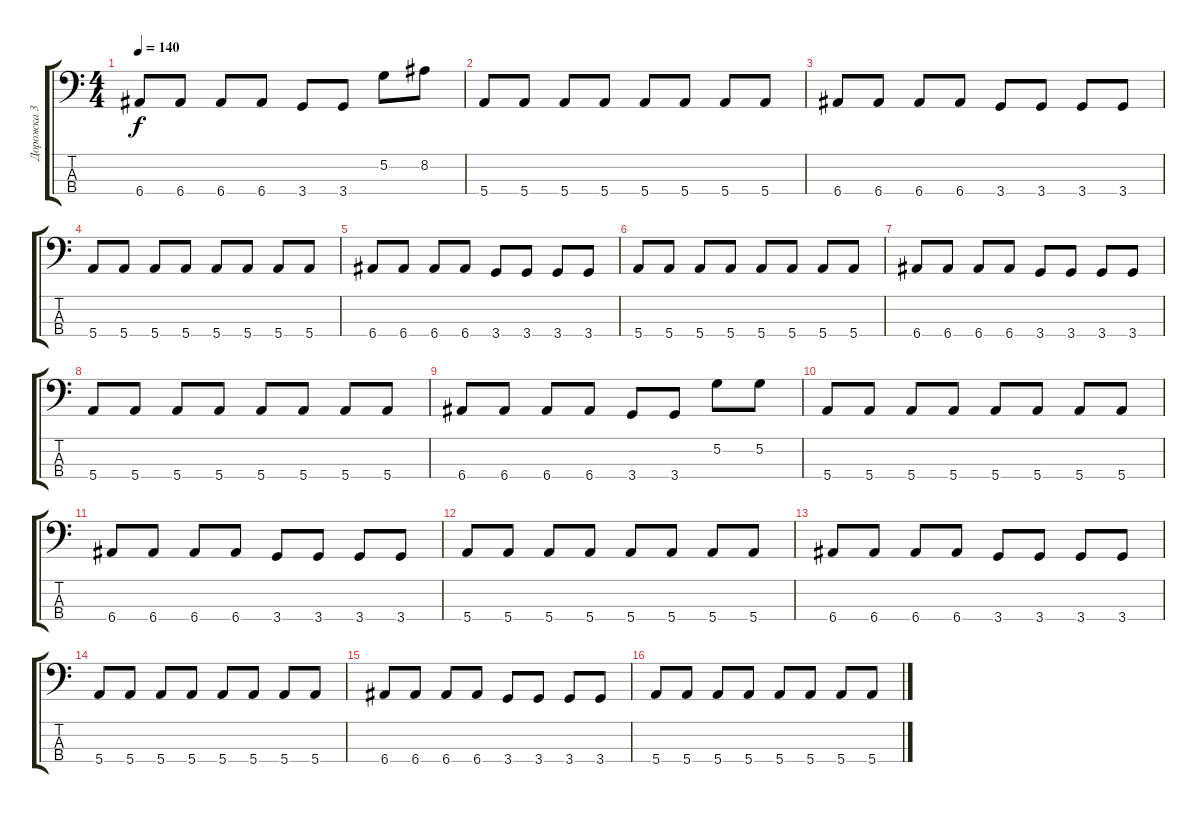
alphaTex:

\track ("Дорожка 3" "Дорожка 3") {instrument electricbassfinger}
\staff {score tabs}
\tuning (G2 D2 A1 E1) {hide}
\ts (4 4)
\tempo 140
\clef f4
\ks c
6.4.8{dy f} 6.4.8 6.4.8 6.4.8 3.4.8 3.4.8 5.2.8 8.2.8 |
5.4.8 5.4.8 5.4.8 5.4.8 5.4.8 5.4.8 5.4.8 5.4.8 |
6.4.8 6.4.8 6.4.8 6.4.8 3.4.8 3.4.8 3.4.8 3.4.8 |
5.4.8 5.4.8 5.4.8 5.4.8 5.4.8 5.4.8 5.4.8 5.4.8 |
6.4.8 6.4.8 6.4.8 6.4.8 3.4.8 3.4.8 3.4.8 3.4.8 |
5.4.8 5.4.8 5.4.8 5.4.8 5.4.8 5.4.8 5.4.8 5.4.8 |
6.4.8 6.4.8 6.4.8 6.4.8 3.4.8 3.4.8 3.4.8 3.4.8 |
5.4.8 5.4.8 5.4.8 5.4.8 5.4.8 5.4.8 5.4.8 5.4.8 |
6.4.8 6.4.8 6.4.8 6.4.8 3.4.8 3.4.8 5.2.8 5.2.8 |
5.4.8 5.4.8 5.4.8 5.4.8 5.4.8 5.4.8 5.4.8 5.4.8 |
6.4.8 6.4.8 6.4.8 6.4.8 3.4.8 3.4.8 3.4.8 3.4.8 |
5.4.8 5.4.8 5.4.8 5.4.8 5.4.8 5.4.8 5.4.8 5.4.8 |
6.4.8 6.4.8 6.4.8 6.4.8 3.4.8 3.4.8 3.4.8 3.4.8 |
5.4.8 5.4.8 5.4.8 5.4.8 5.4.8 5.4.8 5.4.8 5.4.8 |
6.4.8 6.4.8 6.4.8 6.4.8 3.4.8 3.4.8 3.4.8 3.4.8 |
5.4.8 5.4.8 5.4.8 5.4.8 5.4.8 5.4.8 5.4.8 5.4.8
